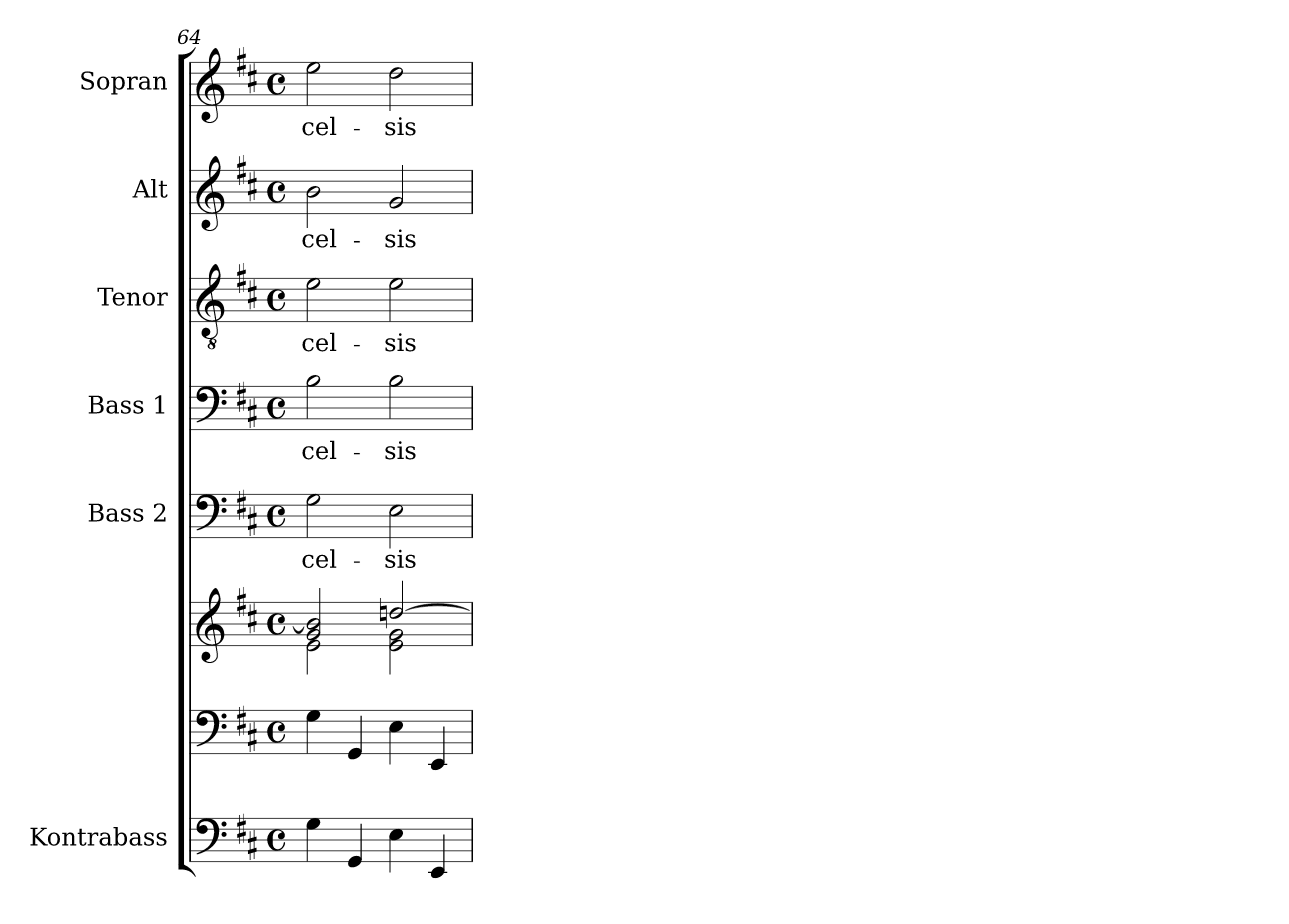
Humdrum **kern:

**kern	**kern	**kern	**kern	**text	**kern	**text	**kern	**text	**kern	**text	**kern	**text
*part7	*part6	*part6	*part5	*part5	*part4	*part4	*part3	*part3	*part2	*part2	*part1	*part1
*staff8	*staff7	*staff6	*staff5	*staff5	*staff4	*staff4	*staff3	*staff3	*staff2	*staff2	*staff1	*staff1
*I"Kontrabass	*	*	*I"Bass 2	*	*I"Bass 1	*	*I"Tenor	*	*I"Alt	*	*I"Sopran	*
*I'Kb.	*	*	*I'B. 2	*	*I'B. 1	*	*I'T.	*	*I'A.	*	*I'S.	*
*clefF4	*clefF4	*clefG2	*clefF4	*	*clefF4	*	*clefGv2	*	*clefG2	*	*clefG2	*
*ITrd7c12	*	*	*	*	*	*	*	*	*	*	*	*
*k[f#c#]	*k[f#c#]	*k[f#c#]	*k[f#c#]	*	*k[f#c#]	*	*k[f#c#]	*	*k[f#c#]	*	*k[f#c#]	*
*D:	*D:	*D:	*D:	*	*D:	*	*D:	*	*D:	*	*D:	*
*M4/4	*M4/4	*M4/4	*M4/4	*	*M4/4	*	*M4/4	*	*M4/4	*	*M4/4	*
*met(c)	*met(c)	*met(c)	*met(c)	*	*met(c)	*	*met(c)	*	*met(c)	*	*met(c)	*
=64	=64	=64	=64	=64	=64	=64	=64	=64	=64	=64	=64	=64
*	*	*^	*	*	*	*	*	*	*	*	*	*
!	!	!	!	!	!LO:LY:b	!	!LO:LY:b	!	!LO:LY:b	!	!LO:LY:b	!	!LO:LY:b
4GG\	4G\	2g/ 2b/]	2e\	2G\	-cel-	2B\	-cel-	2e\	-cel-	2b\	-cel-	2ee\	-cel-
4GGG/	4GG/	.	.	.	.	.	.	.	.	.	.	.	.
!	!	!	!	!	!LO:LY:b	!	!LO:LY:b	!	!LO:LY:b	!	!LO:LY:b	!	!LO:LY:b
4EE\	4E\	[>2ddn/	2e\ 2g\	2E\	-sis	2B\	-sis	2e\	-sis	2g/	-sis	2dd\	-sis
4EEE/	4EE/	.	.	.	.	.	.	.	.	.	.	.	.
*	*	*v	*v	*	*	*	*	*	*	*	*	*	*
=	=	=	=	=	=	=	=	=	=	=	=	=
*-	*-	*-	*-	*-	*-	*-	*-	*-	*-	*-	*-	*-
